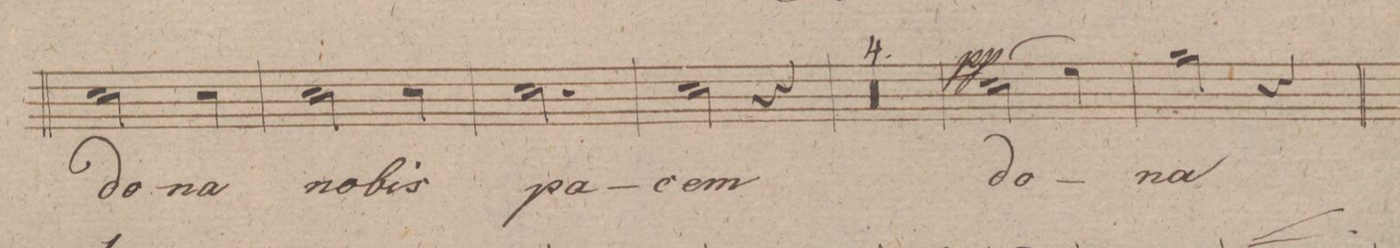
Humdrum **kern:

**kern	**text	**dynam
*I"Basso	*	*
*clefF4	*	*
*k[f#c#g#d#]	*	*
*M3/4	*	*
2E	do-	.
4E	-na	.
=6	=6	=6
2E	no-	.
4E	-bis	.
=7	=7	=7
2.E	pa-	.
=8	=8	=8
2E	-cem,	.
4r	.	.
=9	=9	=9
0.r	.	.
=10	=10	=10
=11	=11	=11
=12	=12	=12
=13	=13	=13
(>2E	do-	pp
4G#)	.	.
=14	=14	=14
2B	-na	.
4r	.	.
=15	=15	=15
*-	*-	*-
